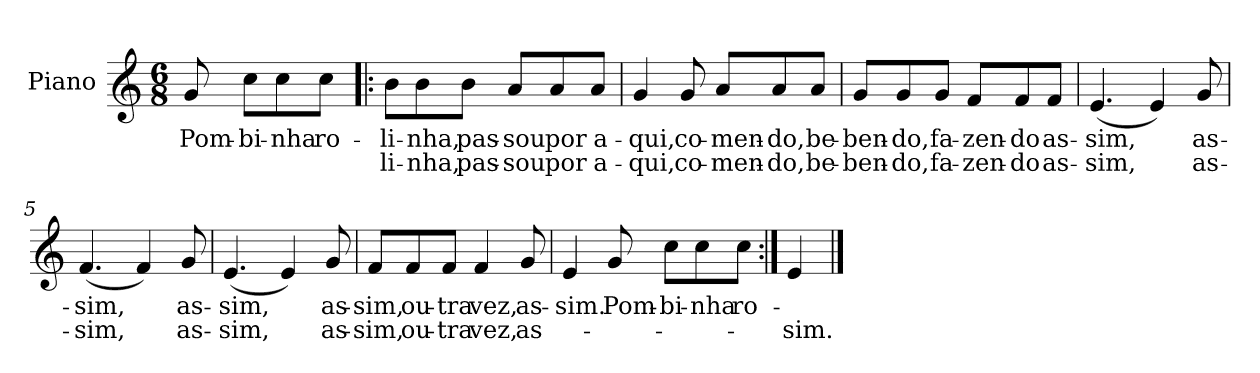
**kern	**text	**text
*part1	*part1	*part1
*staff1	*staff1	*staff1
*I"Piano	*	*
*I'Pno.	*	*
*clefG2	*	*
*k[]	*	*
*M6/8	*	*
=	=	=
8g/	Pom-	.
8cc\L	-bi-	.
8cc\	-nha	.
8cc\J	ro-	.
=1!|:	=1!|:	=1!|:
8b\L	-li-	li-
8b\	-nha,	-nha,
8b\J	pas-	pas-
8a/L	-sou	-sou
8a/	por	por
8a/J	a-	a-
=2	=2	=2
4g/	-qui,	-qui,
8g/	co-	co-
8a/L	-men-	-men-
8a/	-do,	-do,
8a/J	be-	be-
=3	=3	=3
8g/L	-ben-	-ben-
8g/	-do,	-do,
8g/J	fa-	fa-
8f/L	-zen-	-zen-
8f/	-do	-do
8f/J	as-	as-
=4	=4	=4
(<4.e/	-sim,	-sim,
4e/)	.	.
8g/	as-	as-
!!LO:LB:g=z
=5	=5	=5
(<4.f/	-sim,	-sim,
4f/)	.	.
8g/	as-	as-
=6	=6	=6
(<4.e/	-sim,	-sim,
4e/)	.	.
8g/	as-	as-
=7	=7	=7
8f/L	-sim,	-sim,
8f/	ou-	ou-
8f/J	-tra	-tra
4f/	vez,	vez,
8g/	as-	as-
=8	=8	=8
4e/	-sim.	.
8g/	Pom-	.
8cc\L	-bi-	.
8cc\	-nha	.
8cc\J	ro-	.
=9:|!	=9:|!	=9:|!
4e/	.	sim.
==	==	==
*-	*-	*-
